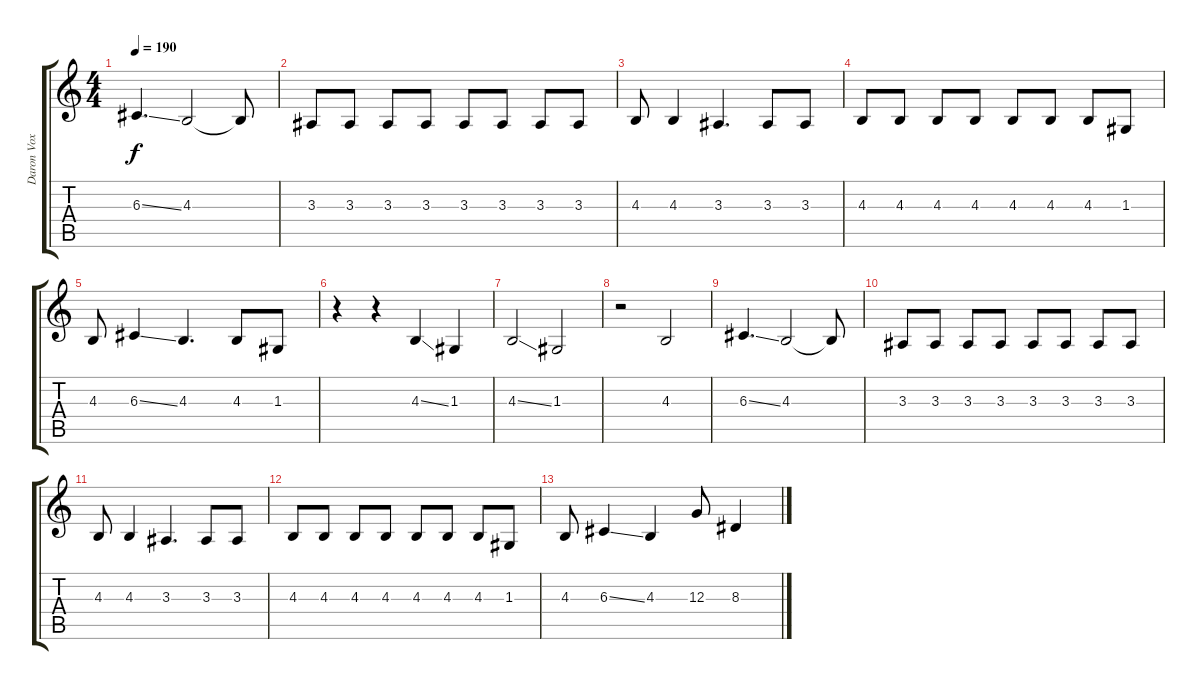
\track ("Daron Vox" "Daron Vox") {instrument oboe}
\staff {score tabs}
\tuning (E4 B3 G3 D3 A2 E2) {hide}
\ts (4 4)
\tempo 190
\clef g2
\ks c
6.3{ss}.4{d dy f} 4.3.2 4.3{t}.8 |
3.3.8 3.3.8 3.3.8 3.3.8 3.3.8 3.3.8 3.3.8 3.3.8 |
4.3.8 4.3.4 3.3.4{d} 3.3.8 3.3.8 |
4.3.8 4.3.8 4.3.8 4.3.8 4.3.8 4.3.8 4.3.8 1.3.8 |
4.3.8 6.3{ss}.4 4.3.4{d} 4.3.8 1.3.8 |
r.4 r.4 4.3{ss}.4 1.3.4 |
4.3{ss}.2 1.3.2 |
r.2 4.3.2 |
6.3{ss}.4{d} 4.3.2 4.3{t}.8 |
3.3.8 3.3.8 3.3.8 3.3.8 3.3.8 3.3.8 3.3.8 3.3.8 |
4.3.8 4.3.4 3.3.4{d} 3.3.8 3.3.8 |
4.3.8 4.3.8 4.3.8 4.3.8 4.3.8 4.3.8 4.3.8 1.3.8 |
4.3.8 6.3{ss}.4 4.3.4 12.3.8 8.3.4
